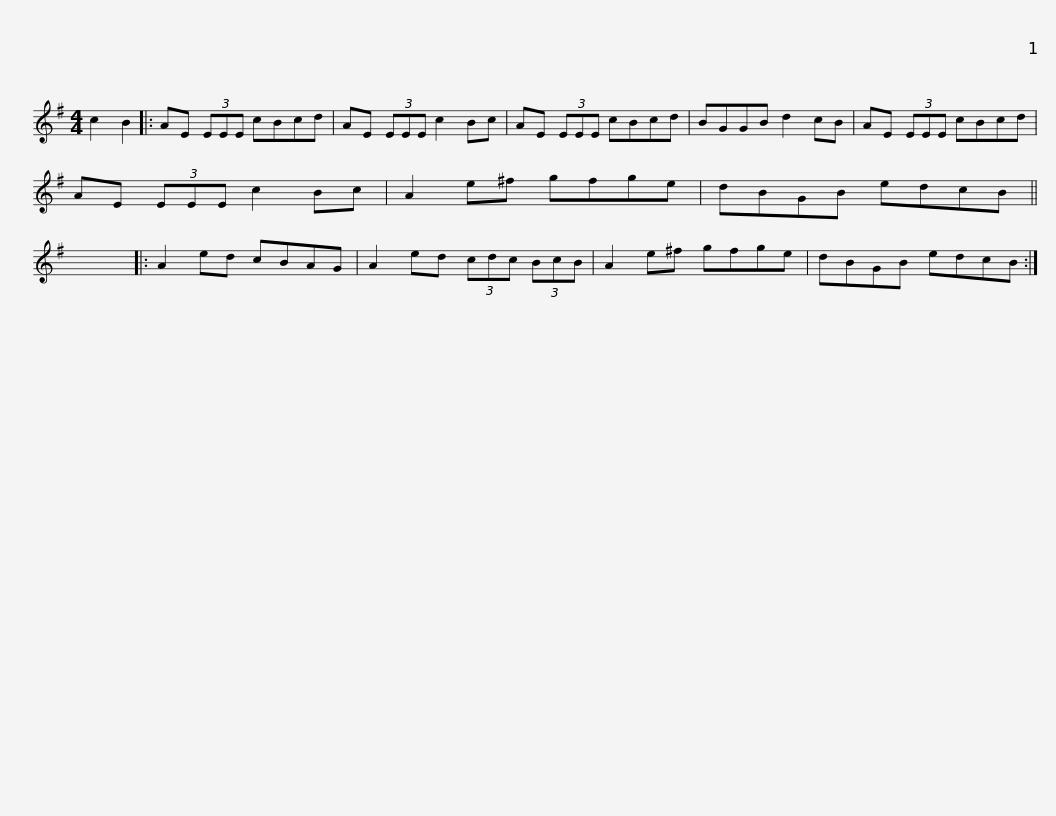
X:1
L:1/8
M:4/4
I:linebreak $
K:G
V:1 treble
V:1
 c2 B2 |: AE (3EEE cBcd | AE (3EEE c2 Bc | AE (3EEE cBcd | BGGB d2 cB | %5
 AE (3EEE cBcd |$ AE (3EEE c2 Bc | A2 e^f gfge | dBGB edcB || x8 |: %10
 A2 ed cBAG | A2 ed (3cdc (3BcB |$ A2 e^f gfge | dBGB edcB :| %14
